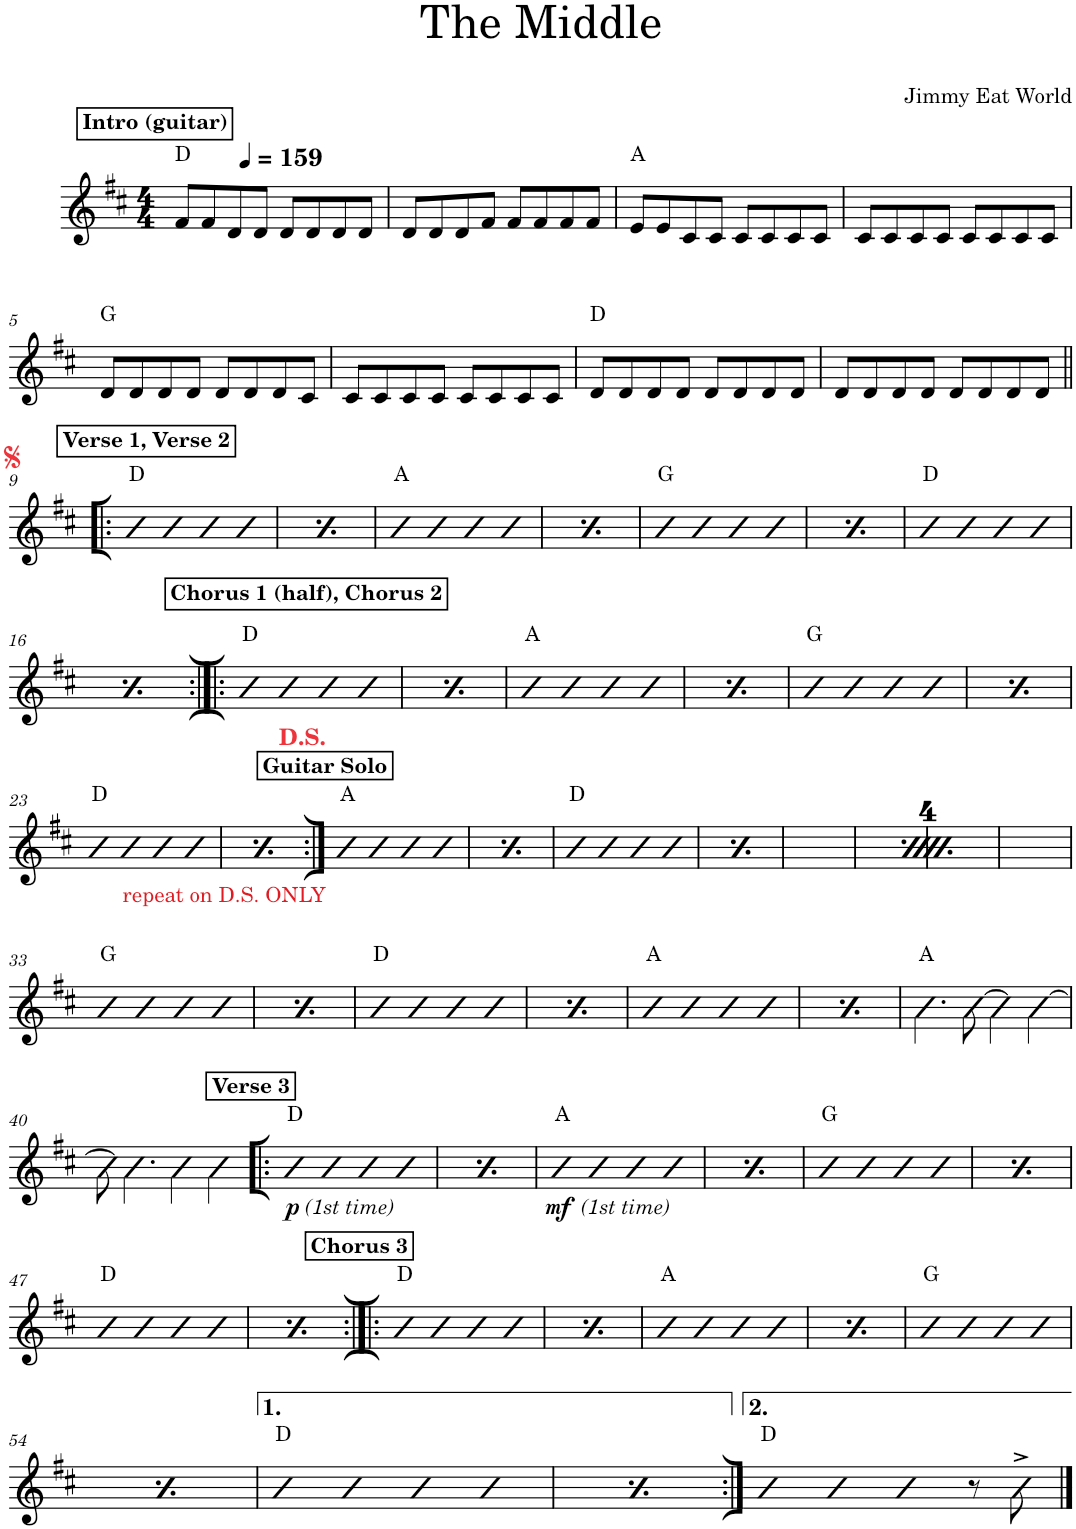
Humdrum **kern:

**kern	**dynam	**harte
*part1	*part1	*part1
*staff1	*staff1	*
*I"Piano	*	*
*I'Pno.	*	*
*clefG2	*	*
*k[f#c#]	*	*
*M4/4	*	*
*MM159	*	*
!!LO:REH:place=s1:a:B:cj:t=Intro (guitar)
=1	=1	=1
8f#/L	.	D:maj
8f#/	.	.
8d/	.	.
8d/J	.	.
8d/L	.	.
8d/	.	.
8d/	.	.
8d/J	.	.
=2	=2	=2
8d/L	.	.
8d/	.	.
8d/	.	.
8f#/J	.	.
8f#/L	.	.
8f#/	.	.
8f#/	.	.
8f#/J	.	.
=3	=3	=3
8e/L	.	A:maj
8e/	.	.
8c#/	.	.
8c#/J	.	.
8c#/L	.	.
8c#/	.	.
8c#/	.	.
8c#/J	.	.
=4	=4	=4
8c#/L	.	.
8c#/	.	.
8c#/	.	.
8c#/J	.	.
8c#/L	.	.
8c#/	.	.
8c#/	.	.
8c#/J	.	.
!!LO:LB:g=z
=5	=5	=5
8d/L	.	G:maj
8d/	.	.
8d/	.	.
8d/J	.	.
8d/L	.	.
8d/	.	.
8d/	.	.
8c#/J	.	.
=6	=6	=6
8c#/L	.	.
8c#/	.	.
8c#/	.	.
8c#/J	.	.
8c#/L	.	.
8c#/	.	.
8c#/	.	.
8c#/J	.	.
=7	=7	=7
8d/L	.	D:maj
8d/	.	.
8d/	.	.
8d/J	.	.
8d/L	.	.
8d/	.	.
8d/	.	.
8d/J	.	.
=8	=8	=8
8d/L	.	.
8d/	.	.
8d/	.	.
8d/J	.	.
8d/L	.	.
8d/	.	.
8d/	.	.
8d/J	.	.
!!LO:LB:g=z
!!LO:REH:place=s1:a:B:cj:t=Verse 1, Verse 2
=9!|:	=9!|:	=9!|:
4b	.	D:maj
4b	.	.
4b	.	.
4b	.	.
!!LO:REH:place=s1:a:B:cj:t=Verse 1, Verse 2
=10	=10	=10
4b	.	D:maj
4b	.	.
4b	.	.
4b	.	.
=11	=11	=11
4b	.	A:maj
4b	.	.
4b	.	.
4b	.	.
=12	=12	=12
4b	.	A:maj
4b	.	.
4b	.	.
4b	.	.
=13	=13	=13
4b	.	G:maj
4b	.	.
4b	.	.
4b	.	.
=14	=14	=14
4b	.	G:maj
4b	.	.
4b	.	.
4b	.	.
=15	=15	=15
4b	.	D:maj
4b	.	.
4b	.	.
4b	.	.
!!LO:LB:g=z
=16	=16	=16
4b	.	D:maj
4b	.	.
4b	.	.
4b	.	.
!!LO:REH:place=s1:a:B:cj:t=Chorus 1 (half), Chorus 2
=17:|!|:	=17:|!|:	=17:|!|:
4b	.	D:maj
4b	.	.
4b	.	.
4b	.	.
!!LO:REH:place=s1:a:B:cj:t=Chorus 1 (half), Chorus 2
=18	=18	=18
4b	.	D:maj
4b	.	.
4b	.	.
4b	.	.
=19	=19	=19
4b	.	A:maj
4b	.	.
4b	.	.
4b	.	.
=20	=20	=20
4b	.	A:maj
4b	.	.
4b	.	.
4b	.	.
=21	=21	=21
4b	.	G:maj
4b	.	.
4b	.	.
4b	.	.
=22	=22	=22
4b	.	G:maj
4b	.	.
4b	.	.
4b	.	.
!!LO:LB:g=z
=23	=23	=23
4b	.	D:maj
4b	.	.
4b	.	.
4b	.	.
=24	=24	=24
4b	.	D:maj
4b	.	.
4b	.	.
4b	.	.
!!LO:REH:place=s1:a:B:cj:t=Guitar Solo
=25:|!	=25:|!	=25:|!
4b	.	A:maj
4b	.	.
4b	.	.
4b	.	.
!!LO:REH:place=s1:a:B:cj:t=Guitar Solo
=26	=26	=26
4b	.	A:maj
4b	.	.
4b	.	.
4b	.	.
=27	=27	=27
4b	.	D:maj
4b	.	.
4b	.	.
4b	.	.
=28	=28	=28
4b	.	D:maj
4b	.	.
4b	.	.
4b	.	.
!!LO:REH:place=s1:a:B:cj:t=Guitar Solo
=29	=29	=29
4b	.	A:maj
4b	.	.
4b	.	.
4b	.	.
!!LO:REH:place=s1:a:B:cj:t=Guitar Solo
=30	=30	=30
4b	.	A:maj
4b	.	.
4b	.	.
4b	.	.
=31	=31	=31
4b	.	D:maj
4b	.	.
4b	.	.
4b	.	.
=32	=32	=32
4b	.	D:maj
4b	.	.
4b	.	.
4b	.	.
!!LO:LB:g=z
=33	=33	=33
4b	.	G:maj
4b	.	.
4b	.	.
4b	.	.
=34	=34	=34
4b	.	G:maj
4b	.	.
4b	.	.
4b	.	.
=35	=35	=35
4b	.	D:maj
4b	.	.
4b	.	.
4b	.	.
=36	=36	=36
4b	.	D:maj
4b	.	.
4b	.	.
4b	.	.
=37	=37	=37
4b	.	A:maj
4b	.	.
4b	.	.
4b	.	.
=38	=38	=38
4b	.	A:maj
4b	.	.
4b	.	.
4b	.	.
=39	=39	=39
4.b\	.	A:maj
[8b\	.	.
4b\]	.	.
[4b\	.	.
!!LO:LB:g=z
=40	=40	=40
8b\]	.	.
4.b\	.	.
4b\	.	.
4b\	.	.
!!LO:REH:place=s1:a:B:cj:t=Verse 3
=41!|:	=41!|:	=41!|:
!	!LO:DY:b	!
!	!LO:DY:n=1:b	!
4b	p other-dynamics	D:maj
4b	.	.
4b	.	.
4b	.	.
!!LO:REH:place=s1:a:B:cj:t=Verse 3
=42	=42	=42
!	!LO:DY:b	!
!	!LO:DY:n=1:b	!
4b	p other-dynamics	D:maj
4b	.	.
4b	.	.
4b	.	.
=43	=43	=43
!	!LO:DY:b	!
!	!LO:DY:n=1:b	!
4b	mf other-dynamics	A:maj
4b	.	.
4b	.	.
4b	.	.
=44	=44	=44
!	!LO:DY:b	!
!	!LO:DY:n=1:b	!
4b	mf other-dynamics	A:maj
4b	.	.
4b	.	.
4b	.	.
=45	=45	=45
4b	.	G:maj
4b	.	.
4b	.	.
4b	.	.
=46	=46	=46
4b	.	G:maj
4b	.	.
4b	.	.
4b	.	.
!!LO:LB:g=z
=47	=47	=47
4b	.	D:maj
4b	.	.
4b	.	.
4b	.	.
=48	=48	=48
4b	.	D:maj
4b	.	.
4b	.	.
4b	.	.
!!LO:REH:place=s1:a:B:cj:t=Chorus 3
=49:|!|:	=49:|!|:	=49:|!|:
4b	.	D:maj
4b	.	.
4b	.	.
4b	.	.
!!LO:REH:place=s1:a:B:cj:t=Chorus 3
=50	=50	=50
4b	.	D:maj
4b	.	.
4b	.	.
4b	.	.
=51	=51	=51
4b	.	A:maj
4b	.	.
4b	.	.
4b	.	.
=52	=52	=52
4b	.	A:maj
4b	.	.
4b	.	.
4b	.	.
=53	=53	=53
4b	.	G:maj
4b	.	.
4b	.	.
4b	.	.
!!LO:LB:g=z
=54	=54	=54
4b	.	G:maj
4b	.	.
4b	.	.
4b	.	.
=55	=55	=55
4b	.	D:maj
4b	.	.
4b	.	.
4b	.	.
=56	=56	=56
4b	.	D:maj
4b	.	.
4b	.	.
4b	.	.
=57:|!	=57:|!	=57:|!
4b	.	D:maj
4b	.	.
4b	.	.
8r	.	.
8b^\	.	.
==	==	==
*-	*-	*-
